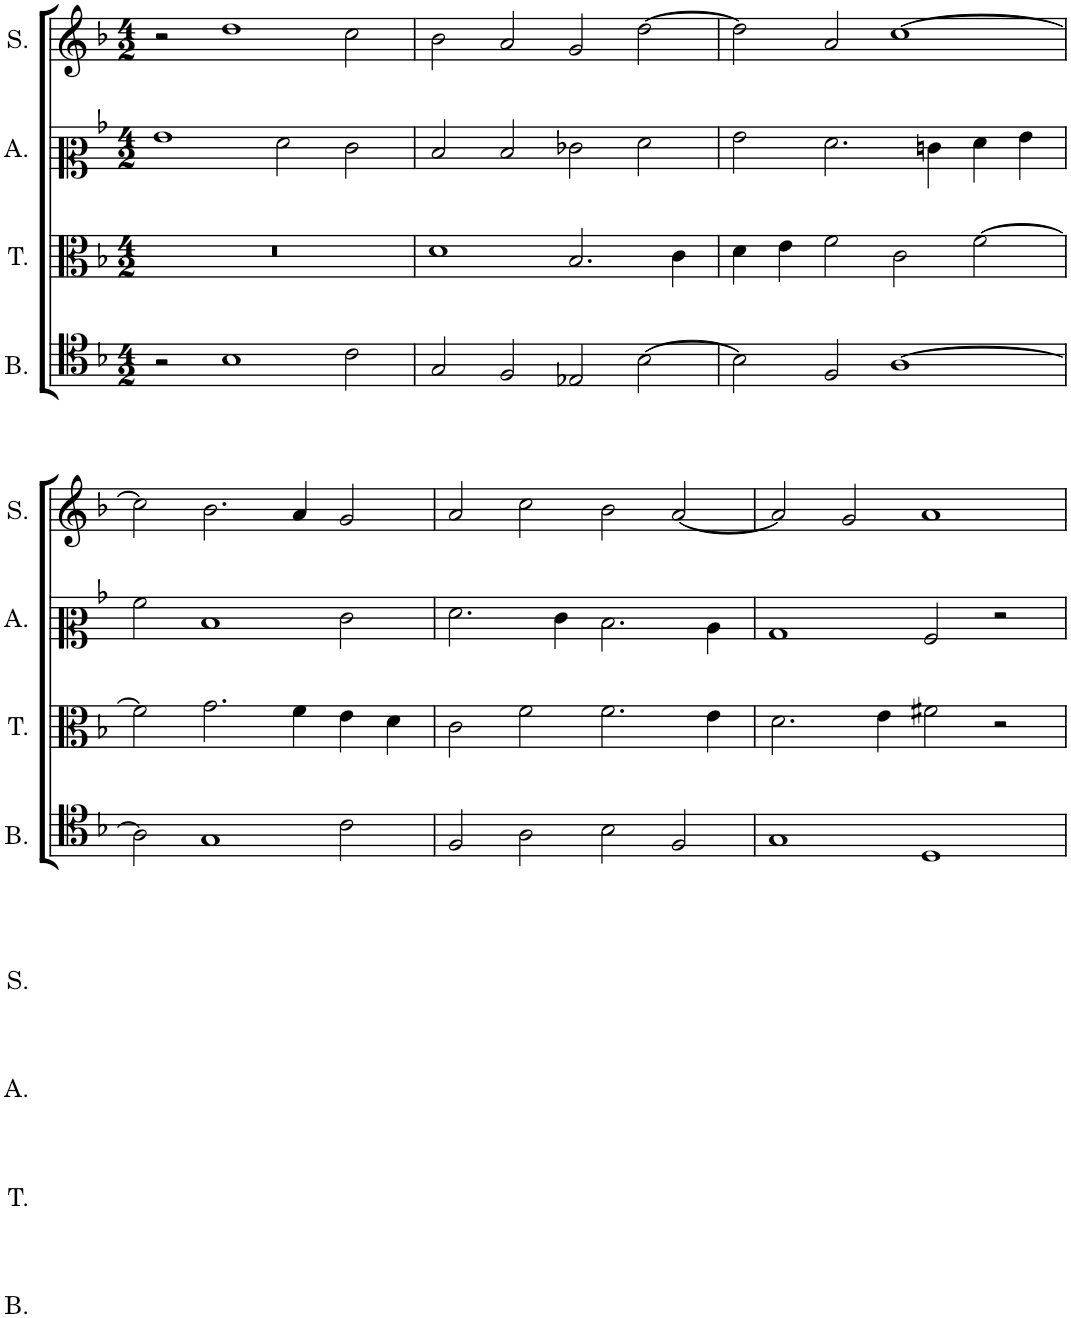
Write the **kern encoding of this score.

**kern	**kern	**kern	**kern
*part4	*part3	*part2	*part1
*staff4	*staff3	*staff2	*staff1
*I"B.	*I"T.	*I"A.	*I"S.
*I'B.	*I'T.	*I'A.	*I'S.
*clefC4	*clefC3	*clefC2	*clefG2
*k[b-]	*k[b-]	*k[b-]	*k[b-]
*F:	*F:	*F:	*F:
*M4/2	*M4/2	*M4/2	*M4/2
=1	=1	=1	=1
2r	0r	1g	2r
1B-	.	.	1dd
.	.	2f\	.
2c\	.	2e\	2cc\
=2	=2	=2	=2
2G/	1d	2d/	2b-\
2F/	.	2d/	2a/
2E-X/	2.B-/	2e-X\	2g/
[>2B-\	.	2f\	[>2dd\
.	4c\	.	.
=3	=3	=3	=3
2B-\]	4d\	2g\	2dd\]
.	4e\	.	.
2F/	2f\	2.f\	2a/
[>1A	2c\	.	[>1cc
.	.	4en\	.
.	[>2f\	4f\	.
.	.	4g\	.
!!LO:LB:g=z
=4	=4	=4	=4
2A\]	2f\]	2a\	2cc\]
1G	2.g\	1d	2.b-\
.	4f\	.	4a/
2c\	4e\	2e\	2g/
.	4d\	.	.
=5	=5	=5	=5
2F/	2c\	2.f\	2a/
2A\	2f\	.	2cc\
.	.	4e\	.
2B-\	2.f\	2.d\	2b-\
2F/	.	.	[<2a/
.	4e\	4c\	.
=6	=6	=6	=6
1G	2.d\	1B-	2a/]
.	.	.	2g/
.	4e\	.	.
1D	2f#X\	2A/	1a
.	2r	2r	.
=	=	=	=
*-	*-	*-	*-
